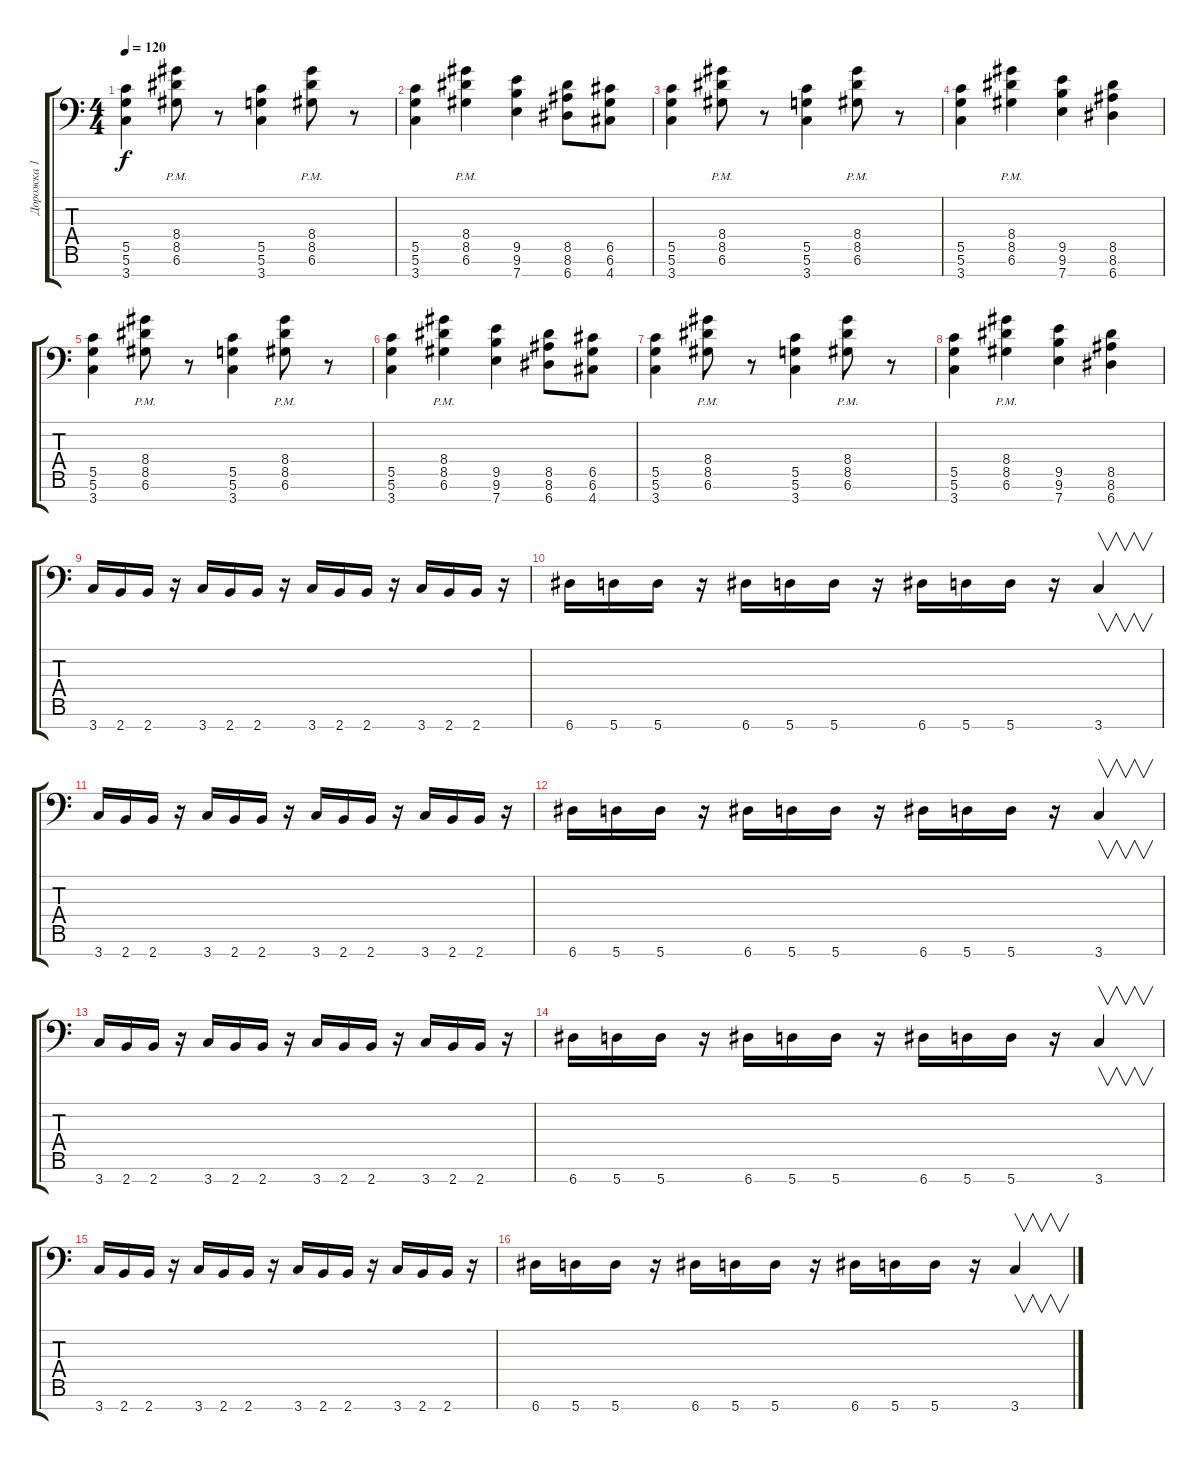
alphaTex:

\track ("Дорожка 1" "Дорожка 1") {instrument overdrivenguitar}
\staff {score tabs}
\tuning (D4 A3 F3 C3 G2 D2 A1) {hide}
\ts (4 4)
\tempo 120
\clef f4
\ks c
(5.5 5.6 3.7).4{dy f volume 10 instrument overdrivenguitar} (8.4{pm} 8.5{pm} 6.6{pm}).8 r.8 (5.5 5.6 3.7).4 (8.4{pm} 8.5{pm} 6.6{pm}).8 r.8 |
(5.5 5.6 3.7).4 (8.4{pm} 8.5{pm} 6.6{pm}).4 (9.5 9.6 7.7).4 (8.5 8.6 6.7).8 (6.5 6.6 4.7).8 |
(5.5 5.6 3.7).4 (8.4{pm} 8.5{pm} 6.6{pm}).8 r.8 (5.5 5.6 3.7).4 (8.4{pm} 8.5{pm} 6.6{pm}).8 r.8 |
(5.5 5.6 3.7).4 (8.4{pm} 8.5{pm} 6.6{pm}).4 (9.5 9.6 7.7).4 (8.5 8.6 6.7).4 |
(5.5 5.6 3.7).4 (8.4{pm} 8.5{pm} 6.6{pm}).8 r.8 (5.5 5.6 3.7).4 (8.4{pm} 8.5{pm} 6.6{pm}).8 r.8 |
(5.5 5.6 3.7).4 (8.4{pm} 8.5{pm} 6.6{pm}).4 (9.5 9.6 7.7).4 (8.5 8.6 6.7).8 (6.5 6.6 4.7).8 |
(5.5 5.6 3.7).4 (8.4{pm} 8.5{pm} 6.6{pm}).8 r.8 (5.5 5.6 3.7).4 (8.4{pm} 8.5{pm} 6.6{pm}).8 r.8 |
(5.5 5.6 3.7).4 (8.4{pm} 8.5{pm} 6.6{pm}).4 (9.5 9.6 7.7).4 (8.5 8.6 6.7).4 |
3.7.16 2.7.16 2.7.16 r.16 3.7.16 2.7.16 2.7.16 r.16 3.7.16 2.7.16 2.7.16 r.16 3.7.16 2.7.16 2.7.16 r.16 |
6.7.16 5.7.16 5.7.16 r.16 6.7.16 5.7.16 5.7.16 r.16 6.7.16 5.7.16 5.7.16 r.16 3.7.4{v} |
3.7.16 2.7.16 2.7.16 r.16 3.7.16 2.7.16 2.7.16 r.16 3.7.16 2.7.16 2.7.16 r.16 3.7.16 2.7.16 2.7.16 r.16 |
6.7.16 5.7.16 5.7.16 r.16 6.7.16 5.7.16 5.7.16 r.16 6.7.16 5.7.16 5.7.16 r.16 3.7.4{v} |
3.7.16 2.7.16 2.7.16 r.16 3.7.16 2.7.16 2.7.16 r.16 3.7.16 2.7.16 2.7.16 r.16 3.7.16 2.7.16 2.7.16 r.16 |
6.7.16 5.7.16 5.7.16 r.16 6.7.16 5.7.16 5.7.16 r.16 6.7.16 5.7.16 5.7.16 r.16 3.7.4{v} |
3.7.16 2.7.16 2.7.16 r.16 3.7.16 2.7.16 2.7.16 r.16 3.7.16 2.7.16 2.7.16 r.16 3.7.16 2.7.16 2.7.16 r.16 |
6.7.16 5.7.16 5.7.16 r.16 6.7.16 5.7.16 5.7.16 r.16 6.7.16 5.7.16 5.7.16 r.16 3.7.4{v}
